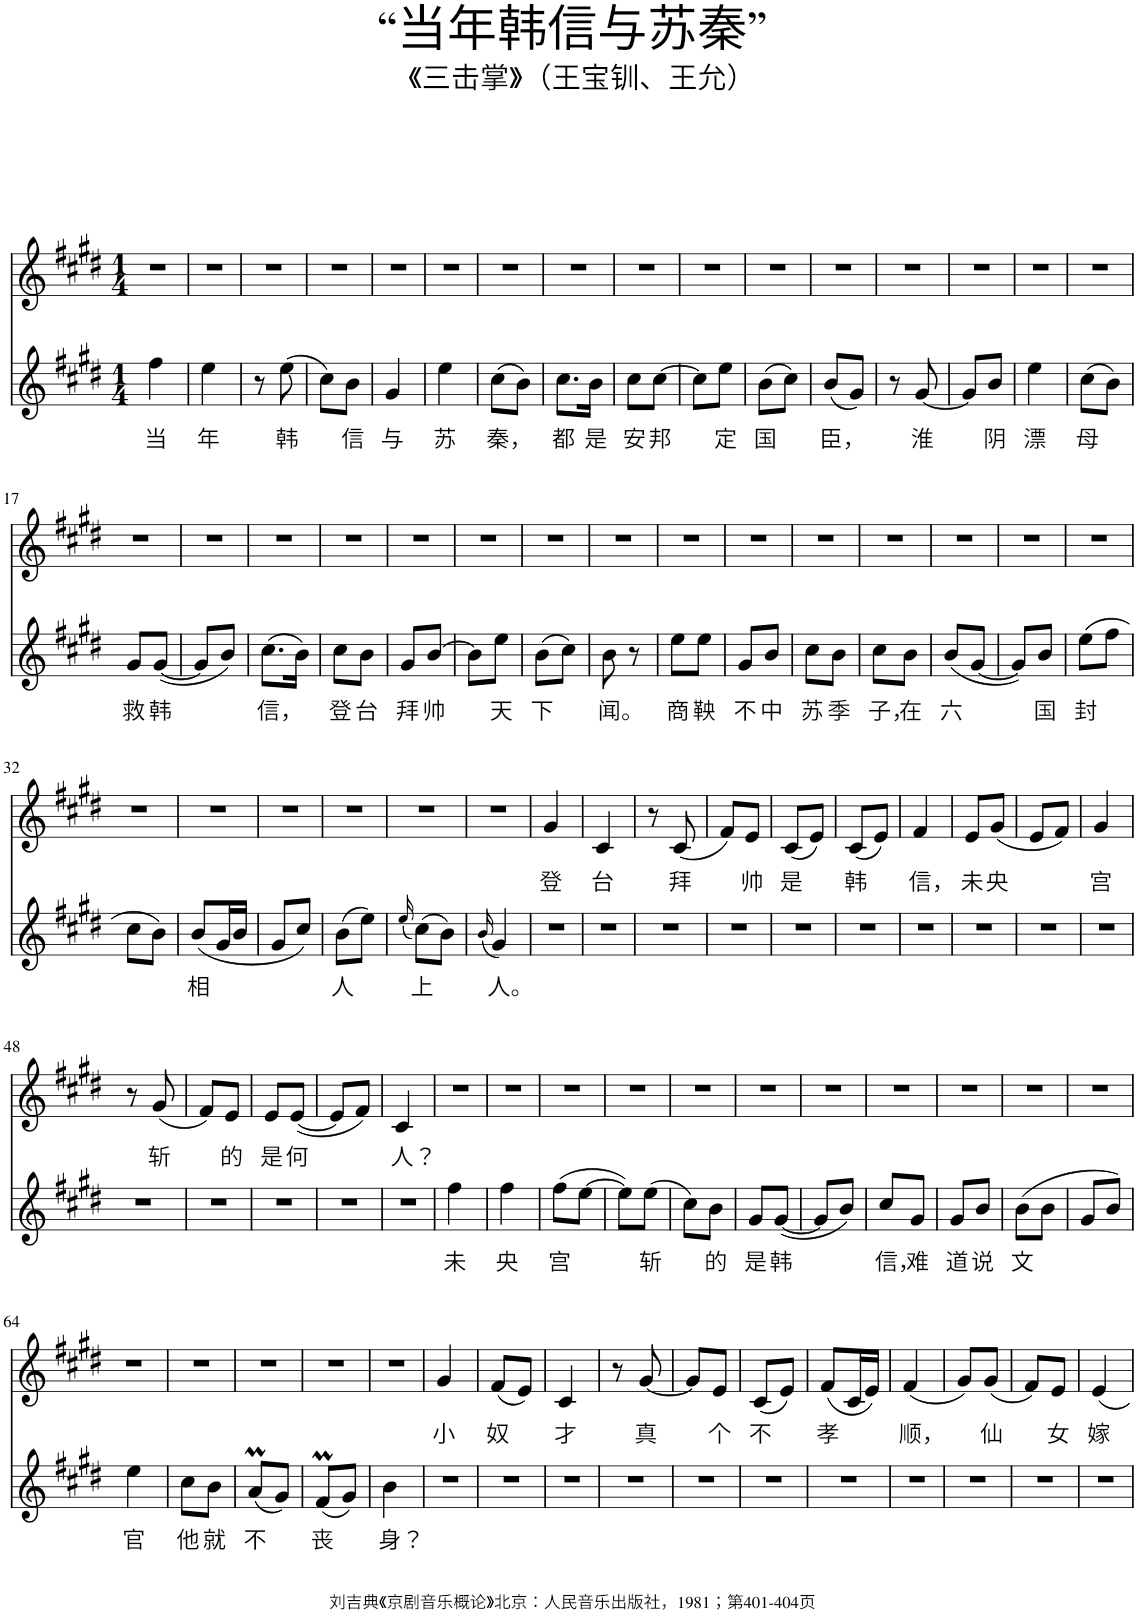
**kern	**text	**kern	**text
*part2	*part2	*part1	*part1
*staff2	*staff2	*staff1	*staff1
*I"Piano	*	*I"Piano	*
*I'Pno	*	*I'Pno	*
*clefG2	*	*clefG2	*
*k[f#c#g#d#]	*	*k[f#c#g#d#]	*
*M1/4	*	*M1/4	*
=1	=1	=1	=1
!	!LO:LY:b	!	!
4ff#\	当	4r	.
=2	=2	=2	=2
!	!LO:LY:b	!	!
4ee\	年	4r	.
=3	=3	=3	=3
8r	.	4r	.
!	!LO:LY:b	!	!
(8ee\	韩	.	.
=4	=4	=4	=4
8cc#\L)	.	4r	.
!	!LO:LY:b	!	!
8b\J	信	.	.
=5	=5	=5	=5
!	!LO:LY:b	!	!
4g#/	与	4r	.
=6	=6	=6	=6
!	!LO:LY:b	!	!
4ee\	苏	4r	.
=7	=7	=7	=7
!	!LO:LY:b	!	!
(8cc#\L	秦，	4r	.
8b\J)	.	.	.
=8	=8	=8	=8
!	!LO:LY:b	!	!
8.cc#\L	都	4r	.
!	!LO:LY:b	!	!
16b\Jk	是	.	.
=9	=9	=9	=9
!	!LO:LY:b	!	!
8cc#\L	安	4r	.
!	!LO:LY:b	!	!
[8cc#\J	邦	.	.
=10	=10	=10	=10
8cc#\L]	.	4r	.
!	!LO:LY:b	!	!
8ee\J	定	.	.
=11	=11	=11	=11
!	!LO:LY:b	!	!
(8b\L	国	4r	.
8cc#\J)	.	.	.
=12	=12	=12	=12
!	!LO:LY:b	!	!
(8b/L	臣，	4r	.
8g#/J)	.	.	.
=13	=13	=13	=13
8r	.	4r	.
!	!LO:LY:b	!	!
[8g#/	淮	.	.
=14	=14	=14	=14
8g#/L]	.	4r	.
!	!LO:LY:b	!	!
8b/J	阴	.	.
=15	=15	=15	=15
!	!LO:LY:b	!	!
4ee\	漂	4r	.
=16	=16	=16	=16
!	!LO:LY:b	!	!
(8cc#\L	母	4r	.
8b\J)	.	.	.
!!LO:LB:g=z
=17	=17	=17	=17
!	!LO:LY:b	!	!
8g#/L	救	4r	.
!	!LO:LY:b	!	!
([8g#/J	韩	.	.
=18	=18	=18	=18
8g#/L]	.	4r	.
8b/J)	.	.	.
=19	=19	=19	=19
!	!LO:LY:b	!	!
(8.cc#\L	信，	4r	.
16b\Jk)	.	.	.
=20	=20	=20	=20
!	!LO:LY:b	!	!
8cc#\L	登	4r	.
!	!LO:LY:b	!	!
8b\J	台	.	.
=21	=21	=21	=21
!	!LO:LY:b	!	!
8g#/L	拜	4r	.
!	!LO:LY:b	!	!
[8b/J	帅	.	.
=22	=22	=22	=22
8b\L]	.	4r	.
!	!LO:LY:b	!	!
8ee\J	天	.	.
=23	=23	=23	=23
!	!LO:LY:b	!	!
(8b\L	下	4r	.
8cc#\J)	.	.	.
=24	=24	=24	=24
!	!LO:LY:b	!	!
8b\	闻。	4r	.
8r	.	.	.
=25	=25	=25	=25
!	!LO:LY:b	!	!
8ee\L	商	4r	.
!	!LO:LY:b	!	!
8ee\J	鞅	.	.
=26	=26	=26	=26
!	!LO:LY:b	!	!
8g#/L	不	4r	.
!	!LO:LY:b	!	!
8b/J	中	.	.
=27	=27	=27	=27
!	!LO:LY:b	!	!
8cc#\L	苏	4r	.
!	!LO:LY:b	!	!
8b\J	季	.	.
=28	=28	=28	=28
!	!LO:LY:b	!	!
8cc#\L	子，	4r	.
!	!LO:LY:b	!	!
8b\J	在	.	.
=29	=29	=29	=29
!	!LO:LY:b	!	!
(8b/L	六	4r	.
[8g#/J	.	.	.
=30	=30	=30	=30
8g#/L])	.	4r	.
!	!LO:LY:b	!	!
8b/J	国	.	.
=31	=31	=31	=31
!	!LO:LY:b	!	!
(8ee\L	封	4r	.
8ff#\J	.	.	.
!!LO:LB:g=z
=32	=32	=32	=32
8cc#\L	.	4r	.
8b\J)	.	.	.
=33	=33	=33	=33
!	!LO:LY:b	!	!
(8b/L	相	4r	.
16g#/L	.	.	.
16b/JJ	.	.	.
=34	=34	=34	=34
8g#/L	.	4r	.
8cc#/J)	.	.	.
=35	=35	=35	=35
!	!LO:LY:b	!	!
(8b\L	人	4r	.
8ee\J)	.	.	.
=36	=36	=36	=36
(16qee/	.	.	.
!	!LO:LY:b	!	!
(8cc#\L)	上	4r	.
8b\J)	.	.	.
=37	=37	=37	=37
(16qb/	.	.	.
!	!LO:LY:b	!	!
4g#/)	人。	4r	.
=38	=38	=38	=38
!	!	!	!LO:LY:b
4r	.	4g#/	登
=39	=39	=39	=39
!	!	!	!LO:LY:b
4r	.	4c#/	台
=40	=40	=40	=40
4r	.	8r	.
!	!	!	!LO:LY:b
.	.	(8c#/	拜
=41	=41	=41	=41
4r	.	8f#/L)	.
!	!	!	!LO:LY:b
.	.	8e/J	帅
=42	=42	=42	=42
!	!	!	!LO:LY:b
4r	.	(8c#/L	是
.	.	8e/J)	.
=43	=43	=43	=43
!	!	!	!LO:LY:b
4r	.	(8c#/L	韩
.	.	8e/J)	.
=44	=44	=44	=44
!	!	!	!LO:LY:b
4r	.	4f#/	信，
=45	=45	=45	=45
!	!	!	!LO:LY:b
4r	.	8e/L	未
!	!	!	!LO:LY:b
.	.	(8g#/J	央
=46	=46	=46	=46
4r	.	8e/L	.
.	.	8f#/J)	.
=47	=47	=47	=47
!	!	!	!LO:LY:b
4r	.	4g#/	宫
!!LO:LB:g=z
=48	=48	=48	=48
4r	.	8r	.
!	!	!	!LO:LY:b
.	.	(8g#/	斩
=49	=49	=49	=49
4r	.	8f#/L)	.
!	!	!	!LO:LY:b
.	.	8e/J	的
=50	=50	=50	=50
!	!	!	!LO:LY:b
4r	.	8e/L	是
!	!	!	!LO:LY:b
.	.	([8e/J	何
=51	=51	=51	=51
4r	.	8e/L]	.
.	.	8f#/J)	.
=52	=52	=52	=52
!	!	!	!LO:LY:b
4r	.	4c#/	人？
=53	=53	=53	=53
!	!LO:LY:b	!	!
4ff#\	未	4r	.
=54	=54	=54	=54
!	!LO:LY:b	!	!
4ff#\	央	4r	.
=55	=55	=55	=55
!	!LO:LY:b	!	!
(8ff#\L	宫	4r	.
[8ee\J	.	.	.
=56	=56	=56	=56
8ee\L])	.	4r	.
!	!LO:LY:b	!	!
(8ee\J	斩	.	.
=57	=57	=57	=57
8cc#\L)	.	4r	.
!	!LO:LY:b	!	!
8b\J	的	.	.
=58	=58	=58	=58
!	!LO:LY:b	!	!
8g#/L	是	4r	.
!	!LO:LY:b	!	!
([8g#/J	韩	.	.
=59	=59	=59	=59
8g#/L]	.	4r	.
8b/J)	.	.	.
=60	=60	=60	=60
!	!LO:LY:b	!	!
8cc#/L	信，	4r	.
!	!LO:LY:b	!	!
8g#/J	难	.	.
=61	=61	=61	=61
!	!LO:LY:b	!	!
8g#/L	道	4r	.
!	!LO:LY:b	!	!
8b/J	说	.	.
=62	=62	=62	=62
!	!LO:LY:b	!	!
(8b\L	文	4r	.
8b\J	.	.	.
=63	=63	=63	=63
8g#/L	.	4r	.
8b/J)	.	.	.
!!LO:LB:g=z
=64	=64	=64	=64
!	!LO:LY:b	!	!
4ee\	官	4r	.
=65	=65	=65	=65
!	!LO:LY:b	!	!
8cc#\L	他	4r	.
!	!LO:LY:b	!	!
8b\J	就	.	.
=66	=66	=66	=66
!	!LO:LY:b	!	!
(8aM/L	不	4r	.
8g#/J)	.	.	.
=67	=67	=67	=67
!	!LO:LY:b	!	!
(8f#M/L	丧	4r	.
8g#/J)	.	.	.
=68	=68	=68	=68
!	!LO:LY:b	!	!
4b\	身？	4r	.
=69	=69	=69	=69
!	!	!	!LO:LY:b
4r	.	4g#/	小
=70	=70	=70	=70
!	!	!	!LO:LY:b
4r	.	(8f#/L	奴
.	.	8e/J)	.
=71	=71	=71	=71
!	!	!	!LO:LY:b
4r	.	4c#/	才
=72	=72	=72	=72
4r	.	8r	.
!	!	!	!LO:LY:b
.	.	[8g#/	真
=73	=73	=73	=73
4r	.	8g#/L]	.
!	!	!	!LO:LY:b
.	.	8e/J	个
=74	=74	=74	=74
!	!	!	!LO:LY:b
4r	.	(8c#/L	不
.	.	8e/J)	.
=75	=75	=75	=75
!	!	!	!LO:LY:b
4r	.	(8f#/L	孝
.	.	16c#/L	.
.	.	16e/JJ)	.
=76	=76	=76	=76
!	!	!	!LO:LY:b
4r	.	(4f#/	顺，
=77	=77	=77	=77
4r	.	8g#/L)	.
!	!	!	!LO:LY:b
.	.	(8g#/J	仙
=78	=78	=78	=78
4r	.	8f#/L)	.
!	!	!	!LO:LY:b
.	.	8e/J	女
=79	=79	=79	=79
!	!	!	!LO:LY:b
4r	.	4e/	嫁
=	=	=	=
*-	*-	*-	*-
